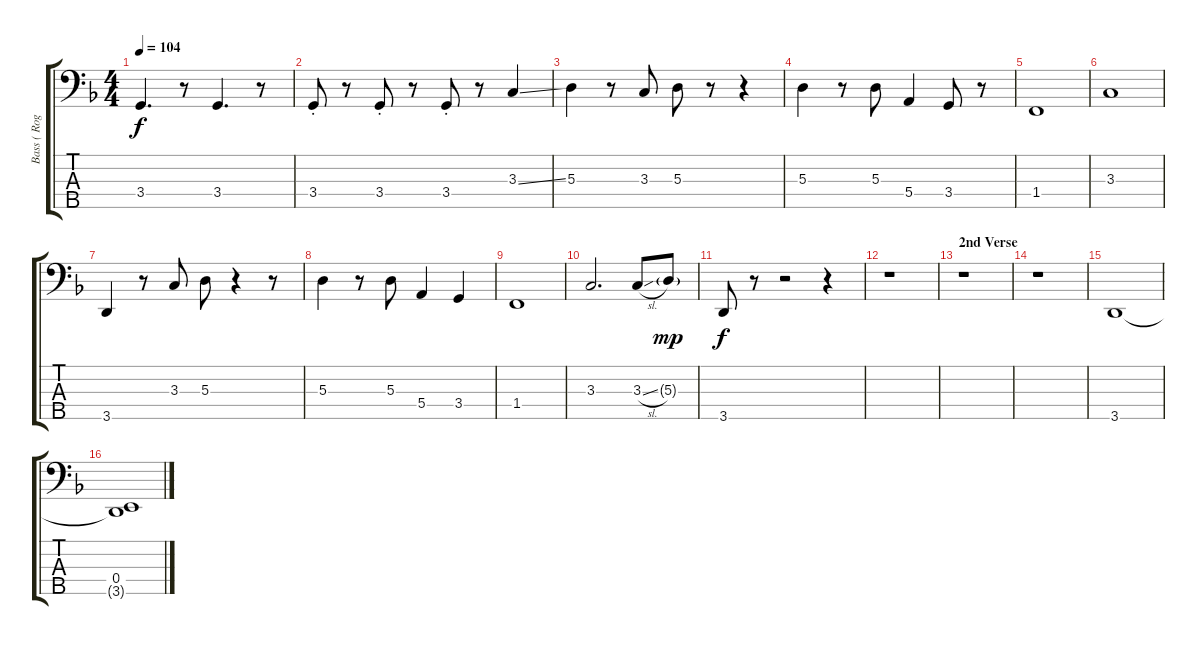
\track ("Bass ( Roger Waters )" "Bass ( Rog") {instrument electricbassfinger}
\staff {score tabs}
\tuning (G2 D2 A1 E1 B0) {hide}
\ts (4 4)
\tempo 104
\clef f4
\ks dminor
3.4.4{d dy f} r.8 3.4.4{d} r.8 |
3.4{st}.8 r.8 3.4{st}.8 r.8 3.4{st}.8 r.8 3.3{ss}.4 |
5.3.4 r.8 3.3.8 5.3.8 r.8 r.4 |
5.3.4 r.8 5.3.8 5.4.4 3.4.8 r.8 |
1.4.1 |
3.3.1 |
3.5.4 r.8 3.3.8 5.3.8 r.4 r.8 |
5.3.4 r.8 5.3.8 5.4.4 3.4.4 |
1.4.1 |
3.3.2{d} 3.3{sl}.8 5.3{g}.8{dy mp} |
3.5.8{dy f} r.8 r.2 r.4 |
r.1 |
\section ("" "2nd Verse")
r.1 |
r.1 |
3.5.1 |
(0.4 3.5{t}).1
